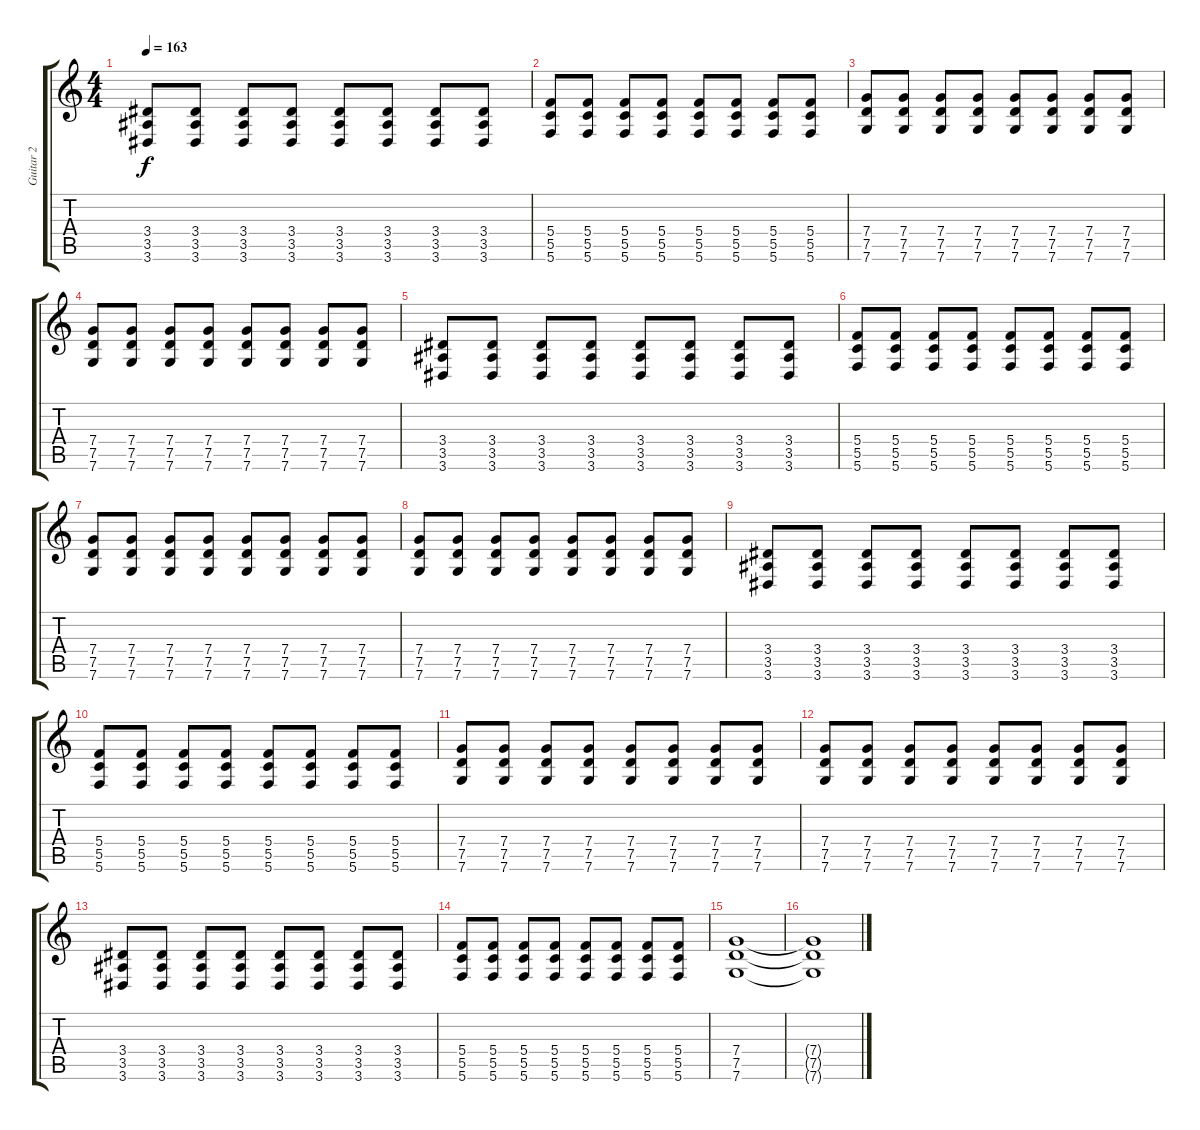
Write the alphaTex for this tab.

\track ("Guitar 2" "Guitar 2") {instrument distortionguitar}
\staff {score tabs}
\tuning (D4 A3 F3 C3 G2 C2) {hide}
\ts (4 4)
\tempo 163
\clef g2
\ks c
(3.4 3.5 3.6).8{dy f} (3.4 3.5 3.6).8 (3.4 3.5 3.6).8 (3.4 3.5 3.6).8 (3.4 3.5 3.6).8 (3.4 3.5 3.6).8 (3.4 3.5 3.6).8 (3.4 3.5 3.6).8 |
(5.4 5.5 5.6).8 (5.4 5.5 5.6).8 (5.4 5.5 5.6).8 (5.4 5.5 5.6).8 (5.4 5.5 5.6).8 (5.4 5.5 5.6).8 (5.4 5.5 5.6).8 (5.4 5.5 5.6).8 |
(7.4 7.5 7.6).8 (7.4 7.5 7.6).8 (7.4 7.5 7.6).8 (7.4 7.5 7.6).8 (7.4 7.5 7.6).8 (7.4 7.5 7.6).8 (7.4 7.5 7.6).8 (7.4 7.5 7.6).8 |
(7.4 7.5 7.6).8 (7.4 7.5 7.6).8 (7.4 7.5 7.6).8 (7.4 7.5 7.6).8 (7.4 7.5 7.6).8 (7.4 7.5 7.6).8 (7.4 7.5 7.6).8 (7.4 7.5 7.6).8 |
(3.4 3.5 3.6).8 (3.4 3.5 3.6).8 (3.4 3.5 3.6).8 (3.4 3.5 3.6).8 (3.4 3.5 3.6).8 (3.4 3.5 3.6).8 (3.4 3.5 3.6).8 (3.4 3.5 3.6).8 |
(5.4 5.5 5.6).8 (5.4 5.5 5.6).8 (5.4 5.5 5.6).8 (5.4 5.5 5.6).8 (5.4 5.5 5.6).8 (5.4 5.5 5.6).8 (5.4 5.5 5.6).8 (5.4 5.5 5.6).8 |
(7.4 7.5 7.6).8 (7.4 7.5 7.6).8 (7.4 7.5 7.6).8 (7.4 7.5 7.6).8 (7.4 7.5 7.6).8 (7.4 7.5 7.6).8 (7.4 7.5 7.6).8 (7.4 7.5 7.6).8 |
(7.4 7.5 7.6).8 (7.4 7.5 7.6).8 (7.4 7.5 7.6).8 (7.4 7.5 7.6).8 (7.4 7.5 7.6).8 (7.4 7.5 7.6).8 (7.4 7.5 7.6).8 (7.4 7.5 7.6).8 |
(3.4 3.5 3.6).8 (3.4 3.5 3.6).8 (3.4 3.5 3.6).8 (3.4 3.5 3.6).8 (3.4 3.5 3.6).8 (3.4 3.5 3.6).8 (3.4 3.5 3.6).8 (3.4 3.5 3.6).8 |
(5.4 5.5 5.6).8 (5.4 5.5 5.6).8 (5.4 5.5 5.6).8 (5.4 5.5 5.6).8 (5.4 5.5 5.6).8 (5.4 5.5 5.6).8 (5.4 5.5 5.6).8 (5.4 5.5 5.6).8 |
(7.4 7.5 7.6).8 (7.4 7.5 7.6).8 (7.4 7.5 7.6).8 (7.4 7.5 7.6).8 (7.4 7.5 7.6).8 (7.4 7.5 7.6).8 (7.4 7.5 7.6).8 (7.4 7.5 7.6).8 |
(7.4 7.5 7.6).8 (7.4 7.5 7.6).8 (7.4 7.5 7.6).8 (7.4 7.5 7.6).8 (7.4 7.5 7.6).8 (7.4 7.5 7.6).8 (7.4 7.5 7.6).8 (7.4 7.5 7.6).8 |
(3.4 3.5 3.6).8 (3.4 3.5 3.6).8 (3.4 3.5 3.6).8 (3.4 3.5 3.6).8 (3.4 3.5 3.6).8 (3.4 3.5 3.6).8 (3.4 3.5 3.6).8 (3.4 3.5 3.6).8 |
(5.4 5.5 5.6).8 (5.4 5.5 5.6).8 (5.4 5.5 5.6).8 (5.4 5.5 5.6).8 (5.4 5.5 5.6).8 (5.4 5.5 5.6).8 (5.4 5.5 5.6).8 (5.4 5.5 5.6).8 |
(7.4 7.5 7.6).1 |
(7.4{t} 7.5{t} 7.6{t}).1
